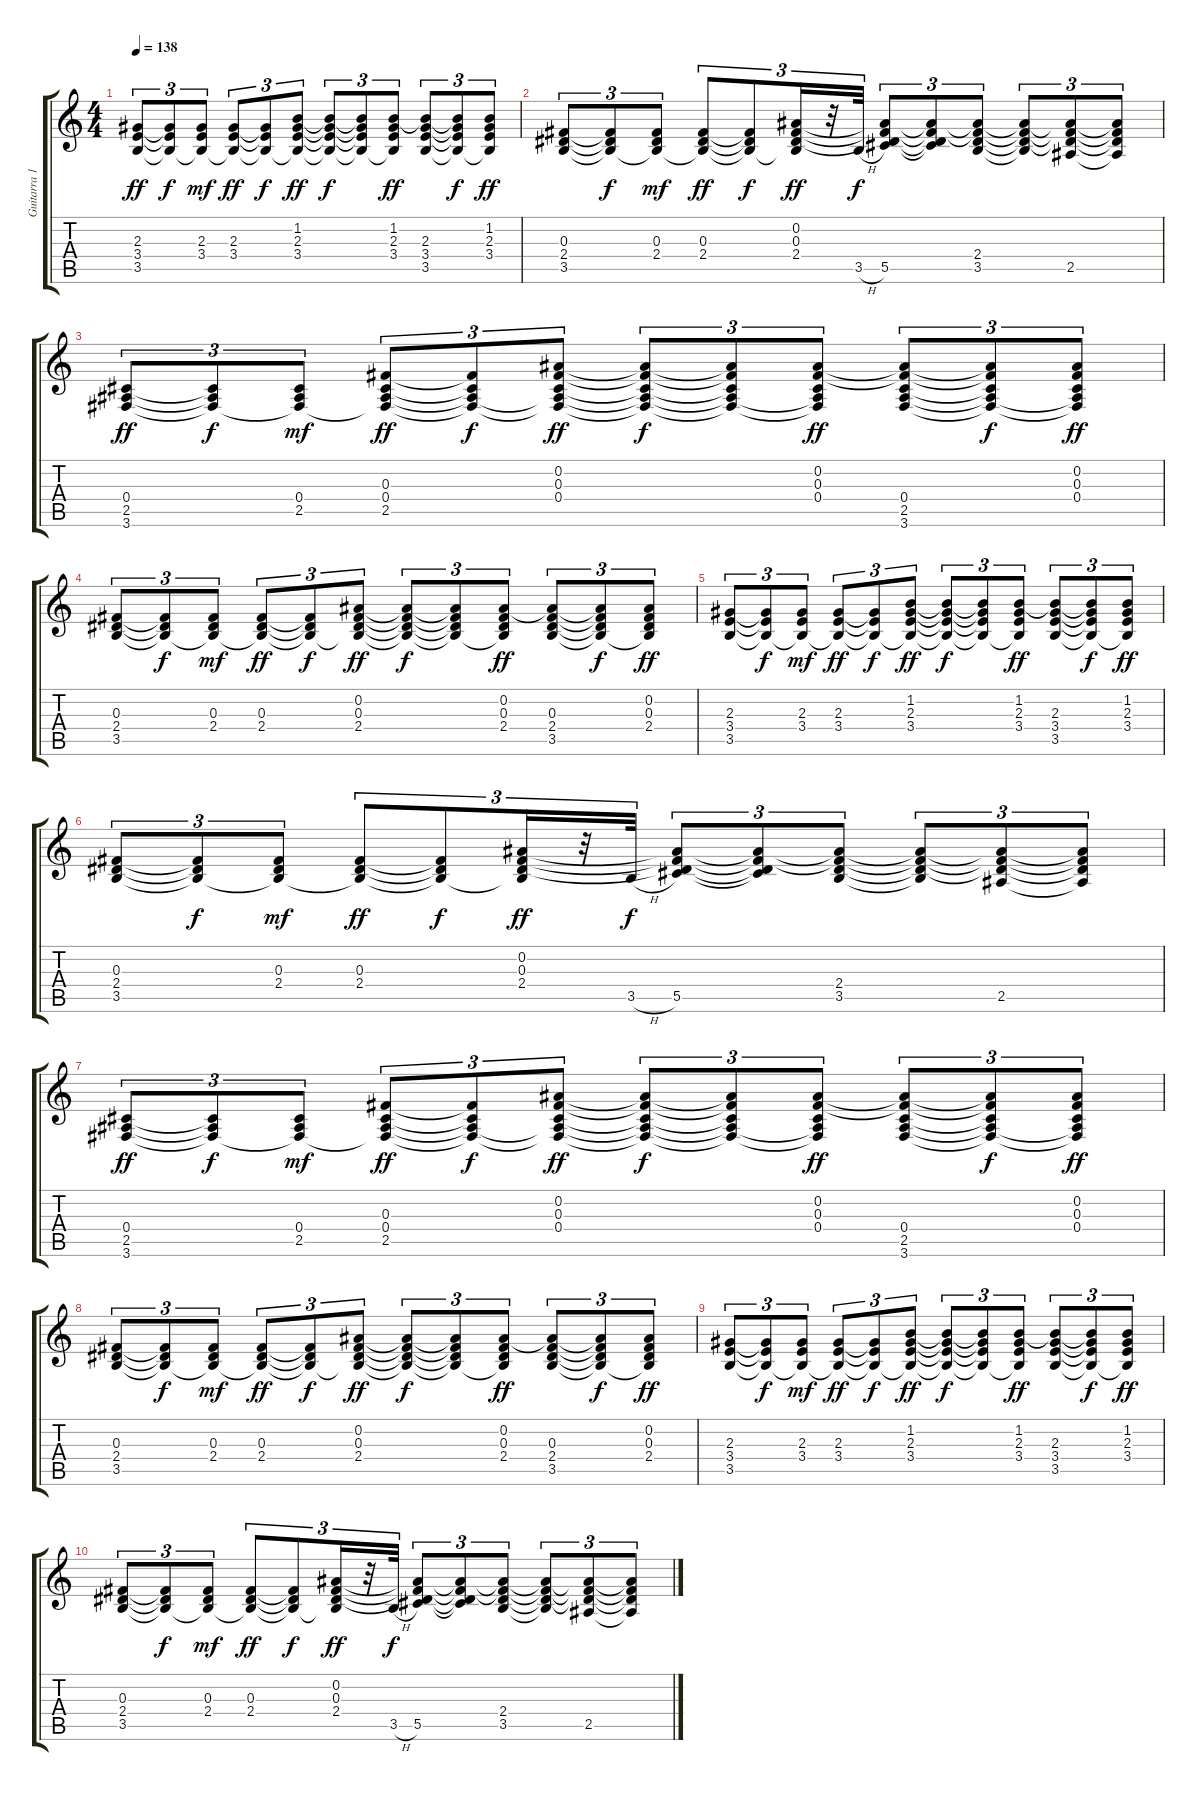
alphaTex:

\track ("Guitarra 1" "Guitarra 1") {instrument electricguitarjazz}
\staff {score tabs}
\tuning (Eb4 Bb3 Gb3 Db3 Ab2 Eb2) {hide}
\ts (4 4)
\tempo 138
\clef g2
\ks c
(2.3 3.4 3.5).8{tu (3 2) dy ff} (2.3{t} 3.4{t} 3.5{t}).8{tu (3 2) dy f} (2.3 3.4 3.5{t}).8{tu (3 2) dy mf} (2.3 3.4 3.5{t}).8{tu (3 2) dy ff} (2.3{t} 3.4{t} 3.5{t}).8{tu (3 2) dy f} (1.2 2.3 3.4 3.5{t}).8{tu (3 2) dy ff} (1.2{t} 2.3{t} 3.4{t} 3.5{t}).8{tu (3 2) dy f} (1.2{t} 2.3{t} 3.4{t} 3.5{t}).8{tu (3 2)} (1.2 2.3 3.4 3.5{t}).8{tu (3 2) dy ff} (1.2{t} 2.3 3.4 3.5).8{tu (3 2)} (1.2{t} 2.3{t} 3.4{t} 3.5{t}).8{tu (3 2) dy f} (1.2 2.3 3.4 3.5{t}).8{tu (3 2) dy ff} |
(0.3 2.4 3.5).8{tu (3 2)} (0.3{t} 2.4{t} 3.5{t}).8{tu (3 2) dy f} (0.3 2.4 3.5{t}).8{tu (3 2) dy mf} (0.3 2.4 3.5{t}).8{tu (3 2) dy ff} (0.3{t} 2.4{t} 3.5{t}).8{tu (3 2) dy f} (0.2 0.3 2.4 3.5{t}).16{tu (3 2) dy ff} r.32{tu (3 2)} 3.5{h}.32{tu (3 2) dy f} (0.2{t} 0.3{t} 2.4{t} 5.5).8{tu (3 2)} (0.2{t} 0.3{t} 2.4{t} 5.5{t}).8{tu (3 2)} (0.2{t} 0.3{t} 2.4 3.5).8{tu (3 2)} (0.2{t} 0.3{t} 2.4{t} 3.5{t}).8{tu (3 2)} (0.2{t} 0.3{t} 2.4{t} 2.5).8{tu (3 2)} (0.2{t} 0.3{t} 2.4{t} 2.5{t}).8{tu (3 2)} |
(0.4 2.5 3.6).8{tu (3 2) dy ff volume 8} (0.4{t} 2.5{t} 3.6{t}).8{tu (3 2) dy f} (0.4 2.5 3.6{t}).8{tu (3 2) dy mf} (0.3 0.4 2.5 3.6{t}).8{tu (3 2) dy ff} (0.3{t} 0.4{t} 2.5{t} 3.6{t}).8{tu (3 2) dy f} (0.2 0.3 0.4 2.5{t} 3.6{t}).8{tu (3 2) dy ff} (0.2{t} 0.3{t} 0.4{t} 2.5{t} 3.6{t}).8{tu (3 2) dy f} (0.2{t} 0.3{t} 0.4{t} 2.5{t} 3.6{t}).8{tu (3 2)} (0.2 0.3 0.4 2.5{t} 3.6{t}).8{tu (3 2) dy ff} (0.2{t} 0.3{t} 0.4 2.5 3.6).8{tu (3 2)} (0.2{t} 0.3{t} 0.4{t} 2.5{t} 3.6{t}).8{tu (3 2) dy f} (0.2 0.3 0.4 2.5{t} 3.6{t}).8{tu (3 2) dy ff} |
(0.3 2.4 3.5).8{tu (3 2)} (0.3{t} 2.4{t} 3.5{t}).8{tu (3 2) dy f} (0.3 2.4 3.5{t}).8{tu (3 2) dy mf} (0.3 2.4 3.5{t}).8{tu (3 2) dy ff} (0.3{t} 2.4{t} 3.5{t}).8{tu (3 2) dy f} (0.2 0.3 2.4 3.5{t}).8{tu (3 2) dy ff} (0.2{t} 0.3{t} 2.4{t} 3.5{t}).8{tu (3 2) dy f} (0.2{t} 0.3{t} 2.4{t} 3.5{t}).8{tu (3 2)} (0.2 0.3 2.4 3.5{t}).8{tu (3 2) dy ff} (0.2{t} 0.3 2.4 3.5).8{tu (3 2)} (0.2{t} 0.3{t} 2.4{t} 3.5{t}).8{tu (3 2) dy f} (0.2 0.3 2.4 3.5{t}).8{tu (3 2) dy ff} |
(2.3 3.4 3.5).8{tu (3 2) volume 5} (2.3{t} 3.4{t} 3.5{t}).8{tu (3 2) dy f} (2.3 3.4 3.5{t}).8{tu (3 2) dy mf} (2.3 3.4 3.5{t}).8{tu (3 2) dy ff} (2.3{t} 3.4{t} 3.5{t}).8{tu (3 2) dy f} (1.2 2.3 3.4 3.5{t}).8{tu (3 2) dy ff} (1.2{t} 2.3{t} 3.4{t} 3.5{t}).8{tu (3 2) dy f} (1.2{t} 2.3{t} 3.4{t} 3.5{t}).8{tu (3 2)} (1.2 2.3 3.4 3.5{t}).8{tu (3 2) dy ff} (1.2{t} 2.3 3.4 3.5).8{tu (3 2)} (1.2{t} 2.3{t} 3.4{t} 3.5{t}).8{tu (3 2) dy f} (1.2 2.3 3.4 3.5{t}).8{tu (3 2) dy ff} |
(0.3 2.4 3.5).8{tu (3 2)} (0.3{t} 2.4{t} 3.5{t}).8{tu (3 2) dy f} (0.3 2.4 3.5{t}).8{tu (3 2) dy mf} (0.3 2.4 3.5{t}).8{tu (3 2) dy ff} (0.3{t} 2.4{t} 3.5{t}).8{tu (3 2) dy f} (0.2 0.3 2.4 3.5{t}).16{tu (3 2) dy ff} r.32{tu (3 2)} 3.5{h}.32{tu (3 2) dy f} (0.2{t} 0.3{t} 2.4{t} 5.5).8{tu (3 2)} (0.2{t} 0.3{t} 2.4{t} 5.5{t}).8{tu (3 2)} (0.2{t} 0.3{t} 2.4 3.5).8{tu (3 2)} (0.2{t} 0.3{t} 2.4{t} 3.5{t}).8{tu (3 2)} (0.2{t} 0.3{t} 2.4{t} 2.5).8{tu (3 2)} (0.2{t} 0.3{t} 2.4{t} 2.5{t}).8{tu (3 2)} |
(0.4 2.5 3.6).8{tu (3 2) dy ff volume 2} (0.4{t} 2.5{t} 3.6{t}).8{tu (3 2) dy f} (0.4 2.5 3.6{t}).8{tu (3 2) dy mf} (0.3 0.4 2.5 3.6{t}).8{tu (3 2) dy ff} (0.3{t} 0.4{t} 2.5{t} 3.6{t}).8{tu (3 2) dy f} (0.2 0.3 0.4 2.5{t} 3.6{t}).8{tu (3 2) dy ff} (0.2{t} 0.3{t} 0.4{t} 2.5{t} 3.6{t}).8{tu (3 2) dy f} (0.2{t} 0.3{t} 0.4{t} 2.5{t} 3.6{t}).8{tu (3 2)} (0.2 0.3 0.4 2.5{t} 3.6{t}).8{tu (3 2) dy ff} (0.2{t} 0.3{t} 0.4 2.5 3.6).8{tu (3 2)} (0.2{t} 0.3{t} 0.4{t} 2.5{t} 3.6{t}).8{tu (3 2) dy f} (0.2 0.3 0.4 2.5{t} 3.6{t}).8{tu (3 2) dy ff} |
(0.3 2.4 3.5).8{tu (3 2)} (0.3{t} 2.4{t} 3.5{t}).8{tu (3 2) dy f} (0.3 2.4 3.5{t}).8{tu (3 2) dy mf} (0.3 2.4 3.5{t}).8{tu (3 2) dy ff} (0.3{t} 2.4{t} 3.5{t}).8{tu (3 2) dy f} (0.2 0.3 2.4 3.5{t}).8{tu (3 2) dy ff} (0.2{t} 0.3{t} 2.4{t} 3.5{t}).8{tu (3 2) dy f} (0.2{t} 0.3{t} 2.4{t} 3.5{t}).8{tu (3 2)} (0.2 0.3 2.4 3.5{t}).8{tu (3 2) dy ff} (0.2{t} 0.3 2.4 3.5).8{tu (3 2)} (0.2{t} 0.3{t} 2.4{t} 3.5{t}).8{tu (3 2) dy f} (0.2 0.3 2.4 3.5{t}).8{tu (3 2) dy ff} |
(2.3 3.4 3.5).8{tu (3 2) volume 0} (2.3{t} 3.4{t} 3.5{t}).8{tu (3 2) dy f} (2.3 3.4 3.5{t}).8{tu (3 2) dy mf} (2.3 3.4 3.5{t}).8{tu (3 2) dy ff} (2.3{t} 3.4{t} 3.5{t}).8{tu (3 2) dy f} (1.2 2.3 3.4 3.5{t}).8{tu (3 2) dy ff} (1.2{t} 2.3{t} 3.4{t} 3.5{t}).8{tu (3 2) dy f} (1.2{t} 2.3{t} 3.4{t} 3.5{t}).8{tu (3 2)} (1.2 2.3 3.4 3.5{t}).8{tu (3 2) dy ff} (1.2{t} 2.3 3.4 3.5).8{tu (3 2)} (1.2{t} 2.3{t} 3.4{t} 3.5{t}).8{tu (3 2) dy f} (1.2 2.3 3.4 3.5{t}).8{tu (3 2) dy ff} |
(0.3 2.4 3.5).8{tu (3 2)} (0.3{t} 2.4{t} 3.5{t}).8{tu (3 2) dy f} (0.3 2.4 3.5{t}).8{tu (3 2) dy mf} (0.3 2.4 3.5{t}).8{tu (3 2) dy ff} (0.3{t} 2.4{t} 3.5{t}).8{tu (3 2) dy f} (0.2 0.3 2.4 3.5{t}).16{tu (3 2) dy ff} r.32{tu (3 2)} 3.5{h}.32{tu (3 2) dy f} (0.2{t} 0.3{t} 2.4{t} 5.5).8{tu (3 2)} (0.2{t} 0.3{t} 2.4{t} 5.5{t}).8{tu (3 2)} (0.2{t} 0.3{t} 2.4 3.5).8{tu (3 2)} (0.2{t} 0.3{t} 2.4{t} 3.5{t}).8{tu (3 2)} (0.2{t} 0.3{t} 2.4{t} 2.5).8{tu (3 2)} (0.2{t} 0.3{t} 2.4{t} 2.5{t}).8{tu (3 2)}
